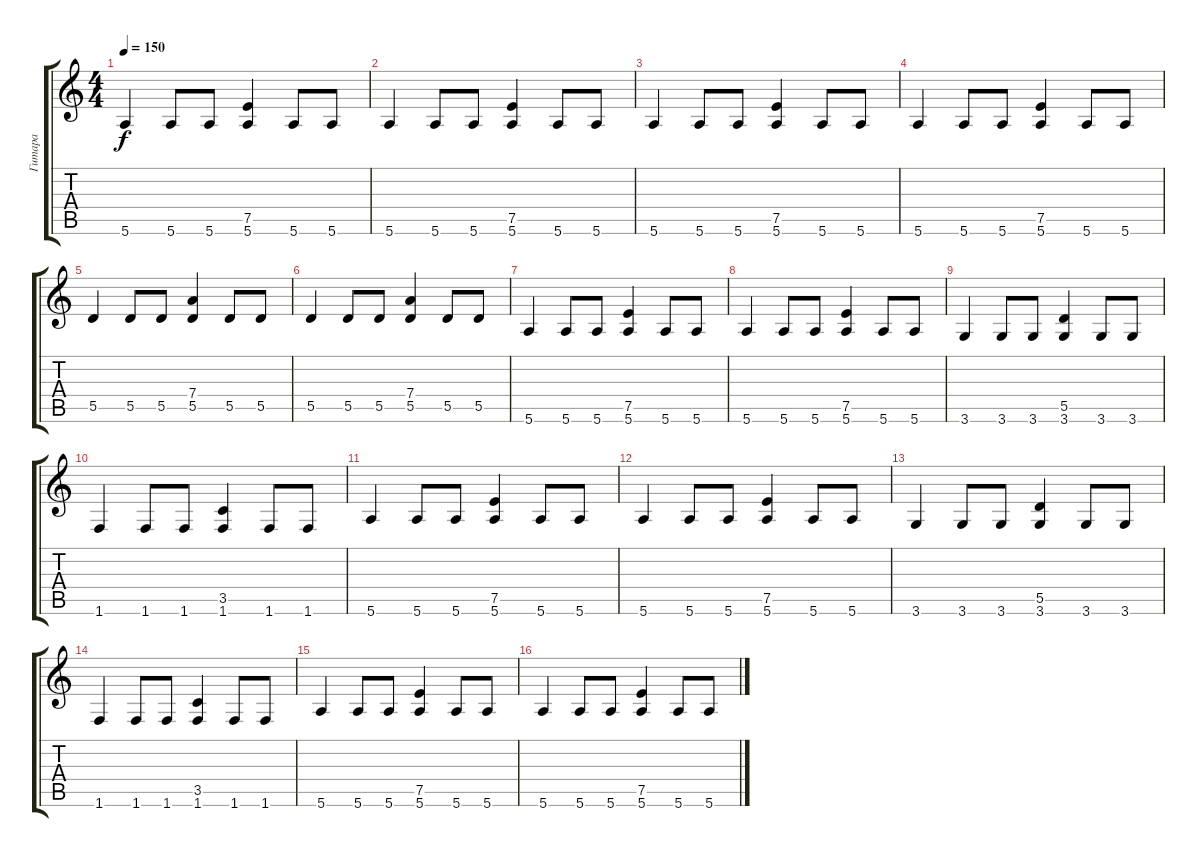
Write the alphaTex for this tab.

\track ("Гитара" "Гитара") {instrument acousticguitarsteel}
\staff {score tabs}
\tuning (E4 B3 G3 D3 A2 E2) {hide}
\ts (4 4)
\tempo 150
\clef g2
\ks c
5.6.4{dy f} 5.6.8 5.6.8 (7.5 5.6).4 5.6.8 5.6.8 |
5.6.4 5.6.8 5.6.8 (7.5 5.6).4 5.6.8 5.6.8 |
5.6.4 5.6.8 5.6.8 (7.5 5.6).4 5.6.8 5.6.8 |
5.6.4 5.6.8 5.6.8 (7.5 5.6).4 5.6.8 5.6.8 |
5.5.4 5.5.8 5.5.8 (7.4 5.5).4 5.5.8 5.5.8 |
5.5.4 5.5.8 5.5.8 (7.4 5.5).4 5.5.8 5.5.8 |
5.6.4 5.6.8 5.6.8 (7.5 5.6).4 5.6.8 5.6.8 |
5.6.4 5.6.8 5.6.8 (7.5 5.6).4 5.6.8 5.6.8 |
3.6.4 3.6.8 3.6.8 (5.5 3.6).4 3.6.8 3.6.8 |
1.6.4 1.6.8 1.6.8 (3.5 1.6).4 1.6.8 1.6.8 |
5.6.4 5.6.8 5.6.8 (7.5 5.6).4 5.6.8 5.6.8 |
5.6.4 5.6.8 5.6.8 (7.5 5.6).4 5.6.8 5.6.8 |
3.6.4 3.6.8 3.6.8 (5.5 3.6).4 3.6.8 3.6.8 |
1.6.4 1.6.8 1.6.8 (3.5 1.6).4 1.6.8 1.6.8 |
5.6.4 5.6.8 5.6.8 (7.5 5.6).4 5.6.8 5.6.8 |
5.6.4 5.6.8 5.6.8 (7.5 5.6).4 5.6.8 5.6.8
